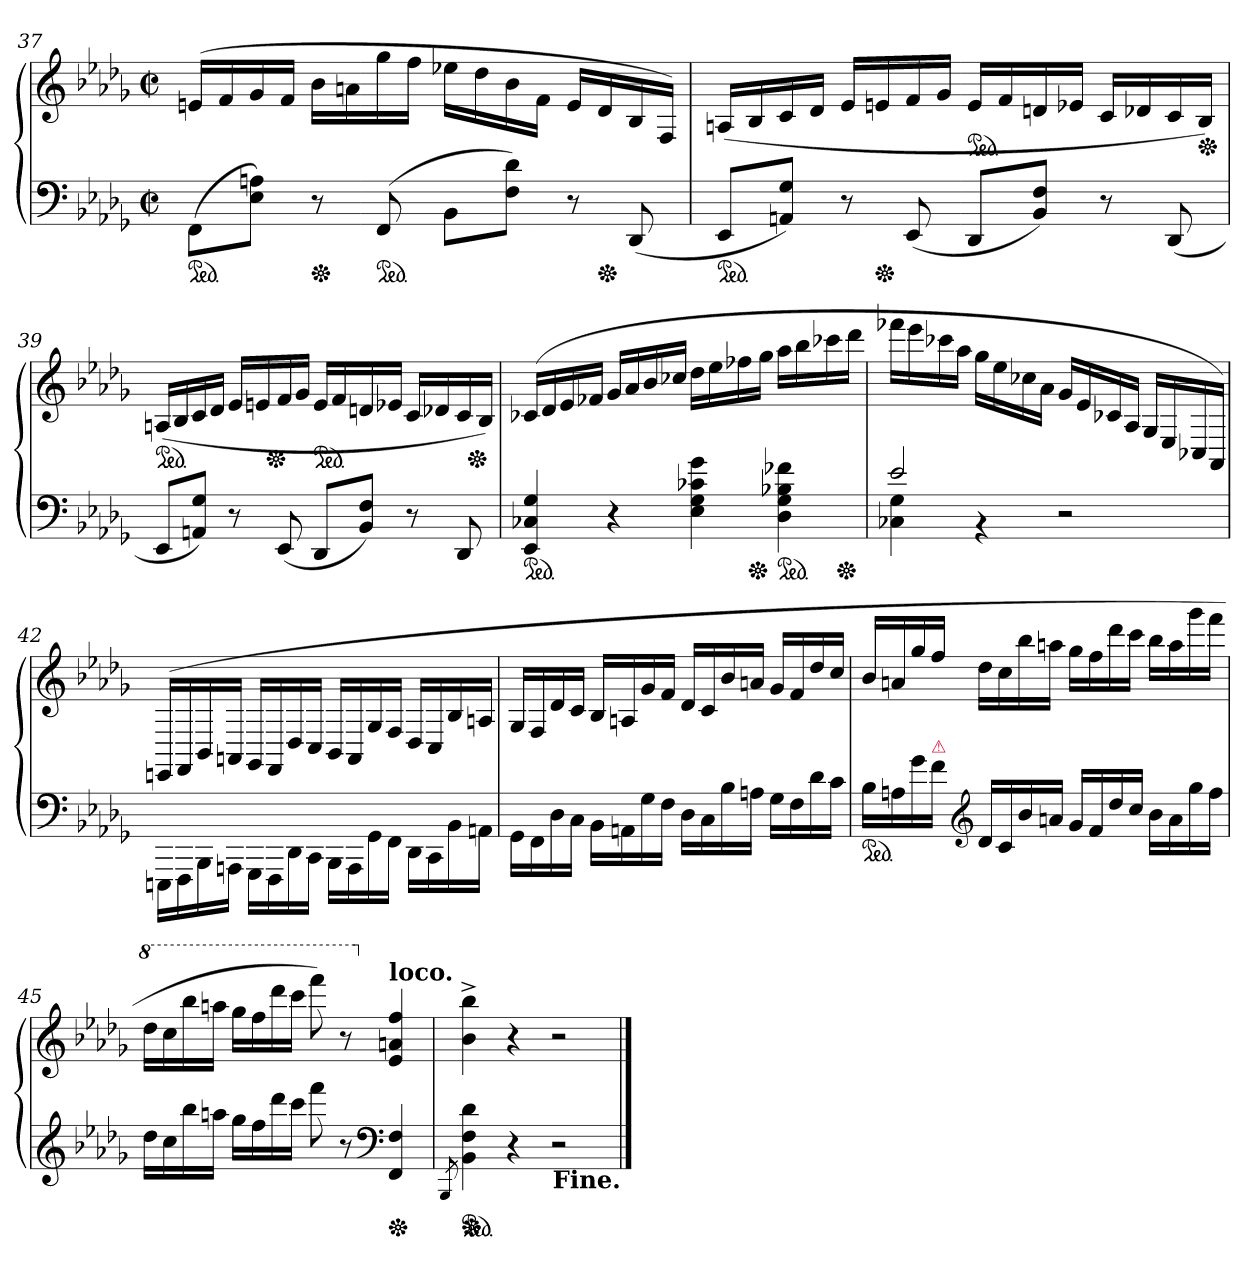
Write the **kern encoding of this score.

**kern	**kern
*part1	*part1
*staff2	*staff1
*clefF4	*clefG2
*k[b-e-a-d-g-]	*k[b-e-a-d-g-]
*b-:	*b-:
*M2/2	*M2/2
*met(c|)	*met(c|)
*ped	*
=37	=37
(>8FF\L	(>16enLL
.	16f
8E- 8AnJ)	16g-
.	16fJJ
*Xped	*
8r	16b-LL
.	16an
*ped	*
(>8FF	16gg-
.	16ffJJ
8BB-L	16ee-XLL
.	16dd-
8F 8d-J)	16b-
.	16fJJ
8r	16eLL
*Xped	*
.	16d-
(<8DD-	16B-
.	16FJJ)
=38	=38
*ped	*
8EE-L	(>16AnLL
.	16B-
8AAn 8G-J)	16c
.	16d-JJ
8r	16e-LL
*Xped	*
.	16en
(<8EE-	16f
.	16g-JJ
*	*ped
8DD-L	16eLL
.	16f
8BB- 8FJ)	16dn
.	16e-XJJ
8r	16cLL
.	16d-X
(<8DD-	16c
*	*Xped
.	16B-JJ)
=39	=39
*	*ped
*	*^
*	*	*^
8EE-L	(>16AnLL	4ryy	2ryy
.	16B-	.	.
8AAn 8G-J)	16c	.	.
.	16d-JJ	.	.
8r	16e-LL	16.ryy	.
.	16en	.	.
*	*Xped	*	*
.	.	2ryy	.
(<8EE-	16f	.	.
.	16g-JJ	.	.
*	*ped	*	*
8DD-L	16eLL	.	4ryy
.	16f	.	.
8BB- 8FJ)	16dn	.	.
.	16e-XJJ	.	.
8r	16cLL	.	8ryy
.	16d-X	.	.
.	.	8ryy	.
8DD-	16c	.	32ryy
*	*Xped	*	*
.	.	.	16.ryy
.	16B-JJ)	.	.
.	.	32ryy	.
*	*v	*v	*v
=40	=40
*ped	*
*	*^
4EE- 4C-X 4G-	(>16c-XLL	2ryy
.	16d-	.
.	16e-	.
.	16f-XJJ	.
4r	16g-LL	.
.	16a-	.
.	16b-	.
.	16cc-XJJ	.
4E- 4G- 4c-X 4g-	16dd-LL	8ryy
.	16ee-	.
.	16ff-X	32ryy
*Xped	*	*
.	.	4ryy
.	16gg-JJ	.
*ped	*	*
4D- 4G- 4B-X 4f-X	16aa-LL	.
.	16bb-	.
.	16ccc-X	.
*Xped	*	*
.	.	16.ryy
.	16ddd-JJ	.
*	*v	*v
=41	=41
*^	*
2e-	4C-X 4G-	16fff-XLL
.	.	16eee-
.	.	16ccc-X
.	.	16aa-JJ
.	4r	16gg-LL
.	.	16ee-
.	.	16cc-X
.	.	16a-JJ
2ryy	2r	16g-LL
.	.	16e-
.	.	16c-X
.	.	16A-/JJ
.	.	16G-/LL
.	.	16E-/
.	.	16C-X
.	.	16AA-/JJ)
*v	*v	*
=42	=42
16EEEn\LL	(>16EEn/LL
16FFF\	16FF/
16BBB-\	16BB-/
16AAAn\JJ	16AAn/JJ
16GGG-\LL	16GG-/LL
16FFF\	16FF/
16DD-\	16D-/
16CC\JJ	16C/JJ
16BBB-\LL	16BB-/LL
16AAA\	16AA/
16GG-\	16G-/
16FF\JJ	16F/JJ
16DD-\LL	16D-/LL
16CC\	16C/
16BB-\	16B-/
16AAn\JJ	16An/JJ
=43	=43
16GG-\LL	16G-/LL
16FF\	16F/
16D-\	16d-/
16C\JJ	16c/JJ
16BB-LL	16B-LL
16AAn	16An
16G-	16g-
16FJJ	16fJJ
16D-LL	16d-LL
16C	16c
16B-	16b-
16AnJJ	16anJJ
16G-LL	16g-LL
16F	16f
16d-	16dd-
16cJJ	16ccJJ
=44	=44
*ped	*
16B-LL	16b-/LL
16An	16an
16g-\	16gg-/
!LO:TX:a:color=crimson:t=⚠	!
16f\JJ	16ff/JJ
*clefG2	*
16d-LL	16dd-LL
16c	16cc
16b-	16bb-
16anJJ	16aanJJ
16g-LL	16gg-LL
16f	16ff
16dd-	16ddd-
16ccJJ	16cccJJ
16b-LL	16bb-LL
16a	16aa
16gg-	16ggg-
16ffJJ	16fffJJ
=45	=45
*	*8va
16dd-LL	16ddd-LL
16cc	16ccc
16bb-	16bbb-
16aanJJ	16aaanJJ
16gg-LL	16ggg-LL
16ff	16fff
16ddd-	16dddd-
16cccJJ	16ccccJJ
8fff	8ffff)
8r	8r
*clefF4	*
*	*X8va
!	!LO:TX:a:B:t=loco.
*Xped	*
4FF 4F	4e- 4an 4ff
=46	=46
8qBBB-/	.
*ped	*
*Xped	*
4BB- 4F 4d-	4b-^< 4bb-^<
4r	4r
2r	2r
!LO:TX:b:B:t=Fine.	!
==	==
*-	*-
